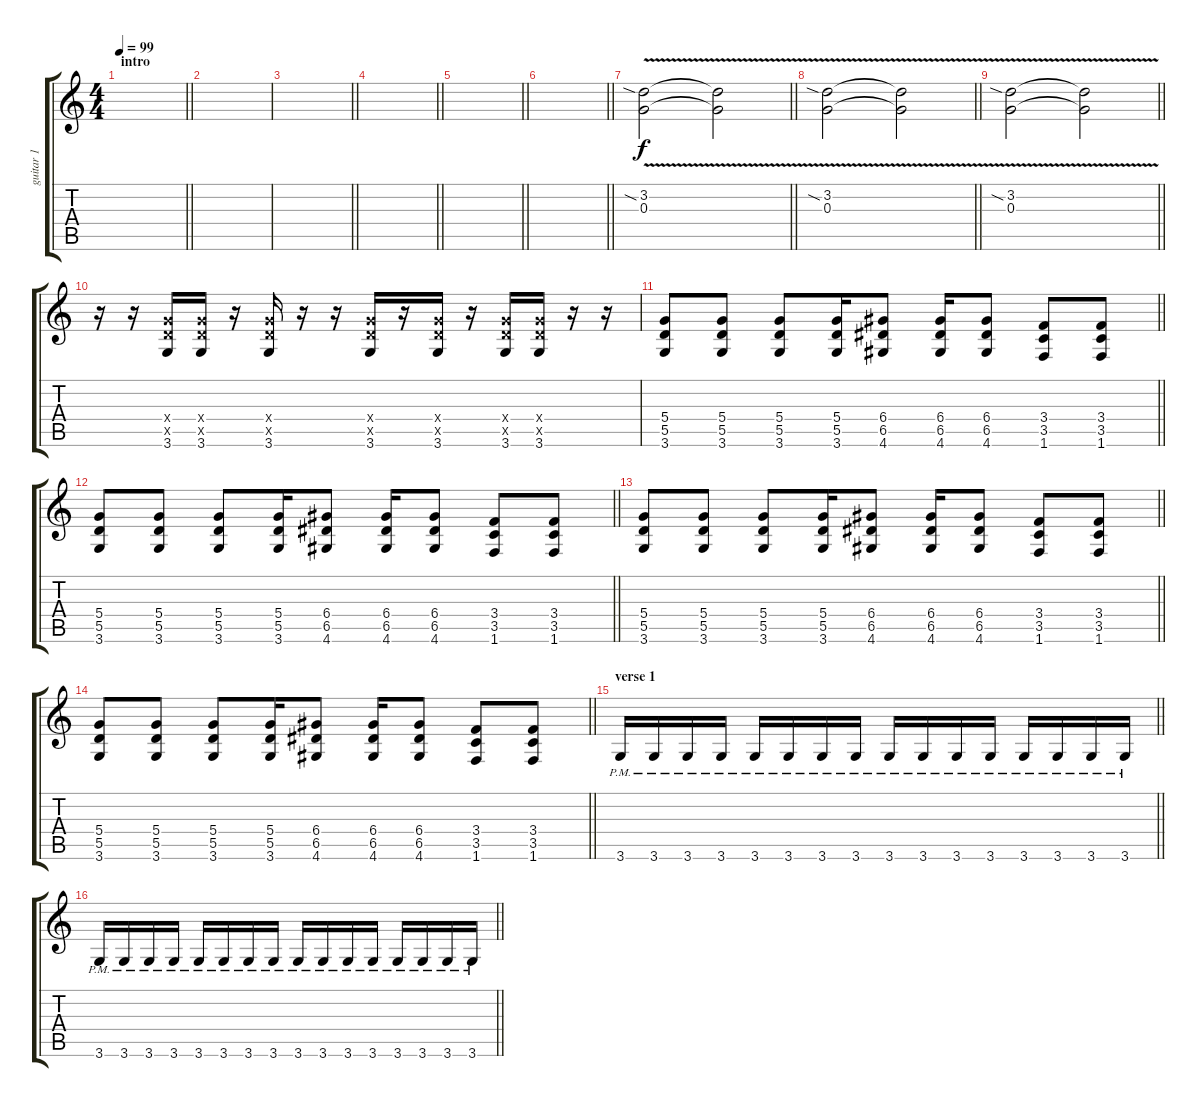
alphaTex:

\track ("guitar 1" "guitar 1") {instrument overdrivenguitar}
\staff {score tabs}
\tuning (E4 B3 G3 D3 A2 E2) {hide}
\ts (4 4)
\section ("" "intro")
\tempo 99
\clef g2
\barLineRight lightlight
\ks c
|
|
\barLineRight lightlight
|
\barLineRight lightlight
|
\barLineRight lightlight
|
\barLineRight lightlight
|
\barLineRight lightlight
(3.2{v sia} 0.3).2 (3.2{t} 0.3{t}).2 |
\barLineRight lightlight
(3.2{v sia} 0.3).2 (3.2{t} 0.3{t}).2 |
\barLineRight lightlight
(3.2{v sia} 0.3).2 (3.2{t} 0.3{t}).2 |
r.16 r.16 (5.4{x} 5.5{x} 3.6).16 (5.4{x} 5.5{x} 3.6).16 r.16 (5.4{x} 5.5{x} 3.6).16 r.16 r.16 (5.4{x} 5.5{x} 3.6).16 r.16 (5.4{x} 5.5{x} 3.6).16 r.16 (5.4{x} 5.5{x} 3.6).16 (5.4{x} 5.5{x} 3.6).16 r.16 r.16 |
\barLineRight lightlight
(5.4 5.5 3.6).8 (5.4 5.5 3.6).8 (5.4 5.5 3.6).8 (5.4 5.5 3.6).16 (6.4 6.5 4.6).8 (6.4 6.5 4.6).16 (6.4 6.5 4.6).8 (3.4 3.5 1.6).8 (3.4 3.5 1.6).8 |
\barLineRight lightlight
(5.4 5.5 3.6).8 (5.4 5.5 3.6).8 (5.4 5.5 3.6).8 (5.4 5.5 3.6).16 (6.4 6.5 4.6).8 (6.4 6.5 4.6).16 (6.4 6.5 4.6).8 (3.4 3.5 1.6).8 (3.4 3.5 1.6).8 |
\barLineRight lightlight
(5.4 5.5 3.6).8 (5.4 5.5 3.6).8 (5.4 5.5 3.6).8 (5.4 5.5 3.6).16 (6.4 6.5 4.6).8 (6.4 6.5 4.6).16 (6.4 6.5 4.6).8 (3.4 3.5 1.6).8 (3.4 3.5 1.6).8 |
\barLineRight lightlight
(5.4 5.5 3.6).8 (5.4 5.5 3.6).8 (5.4 5.5 3.6).8 (5.4 5.5 3.6).16 (6.4 6.5 4.6).8 (6.4 6.5 4.6).16 (6.4 6.5 4.6).8 (3.4 3.5 1.6).8 (3.4 3.5 1.6).8 |
\section ("" "verse 1")
\barLineRight lightlight
3.6{pm}.16 3.6{pm}.16 3.6{pm}.16 3.6{pm}.16 3.6{pm}.16 3.6{pm}.16 3.6{pm}.16 3.6{pm}.16 3.6{pm}.16 3.6{pm}.16 3.6{pm}.16 3.6{pm}.16 3.6{pm}.16 3.6{pm}.16 3.6{pm}.16 3.6{pm}.16 |
\barLineRight lightlight
3.6{pm}.16 3.6{pm}.16 3.6{pm}.16 3.6{pm}.16 3.6{pm}.16 3.6{pm}.16 3.6{pm}.16 3.6{pm}.16 3.6{pm}.16 3.6{pm}.16 3.6{pm}.16 3.6{pm}.16 3.6{pm}.16 3.6{pm}.16 3.6{pm}.16 3.6{pm}.16
